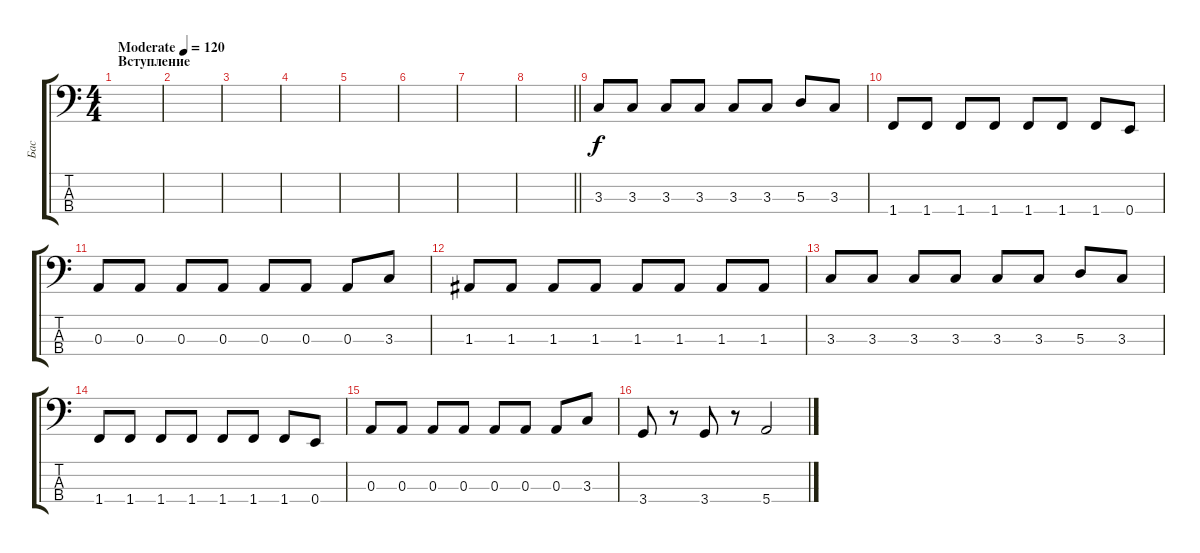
\track ("Бас" "Бас") {instrument electricbassfinger}
\staff {score tabs}
\tuning (G2 D2 A1 E1) {hide}
\ts (4 4)
\section ("" "Вступление")
\tempo (120 "Moderate")
\clef f4
\ks c
|
|
|
|
|
|
|
\barLineRight lightlight
|
\section ("" "")
3.3.8 3.3.8 3.3.8 3.3.8 3.3.8 3.3.8 5.3.8 3.3.8 |
1.4.8 1.4.8 1.4.8 1.4.8 1.4.8 1.4.8 1.4.8 0.4.8 |
0.3.8 0.3.8 0.3.8 0.3.8 0.3.8 0.3.8 0.3.8 3.3.8 |
1.3.8 1.3.8 1.3.8 1.3.8 1.3.8 1.3.8 1.3.8 1.3.8 |
3.3.8 3.3.8 3.3.8 3.3.8 3.3.8 3.3.8 5.3.8 3.3.8 |
1.4.8 1.4.8 1.4.8 1.4.8 1.4.8 1.4.8 1.4.8 0.4.8 |
0.3.8 0.3.8 0.3.8 0.3.8 0.3.8 0.3.8 0.3.8 3.3.8 |
3.4.8 r.8 3.4.8 r.8 5.4.2
